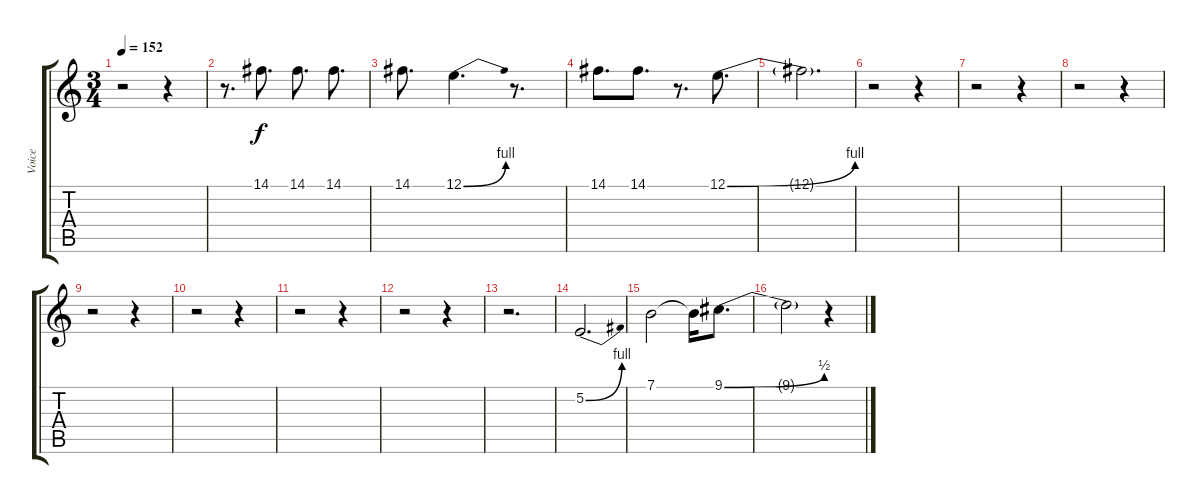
\track ("Voice" "Voice") {instrument lead8bassandlead}
\staff {score tabs}
\tuning (E4 B3 G3 D3 A2 E2) {hide}
\ts (3 4)
\tempo 152
\clef g2
\ks c
r.2{dy f} r.4 |
r.8{d} 14.1.8{d} 14.1.8{d} 14.1.8{d} |
14.1.8{d} 12.1{be (bend 0 0 60 4)}.4{d} r.8{d} |
14.1.8{d} 14.1.8{d} r.8{d} 12.1{be (bend 0 0 60 4)}.8{d} |
12.1{t}.2{d} |
r.2 r.4 |
r.2 r.4 |
r.2 r.4 |
r.2 r.4 |
r.2 r.4 |
r.2 r.4 |
r.2 r.4 |
r.2{d} |
5.2{be (bend 0 0 60 4)}.2{d} |
7.1.2 7.1{t}.16 9.1{be (bend 0 0 60 2)}.8{d} |
9.1{t}.2 r.4
